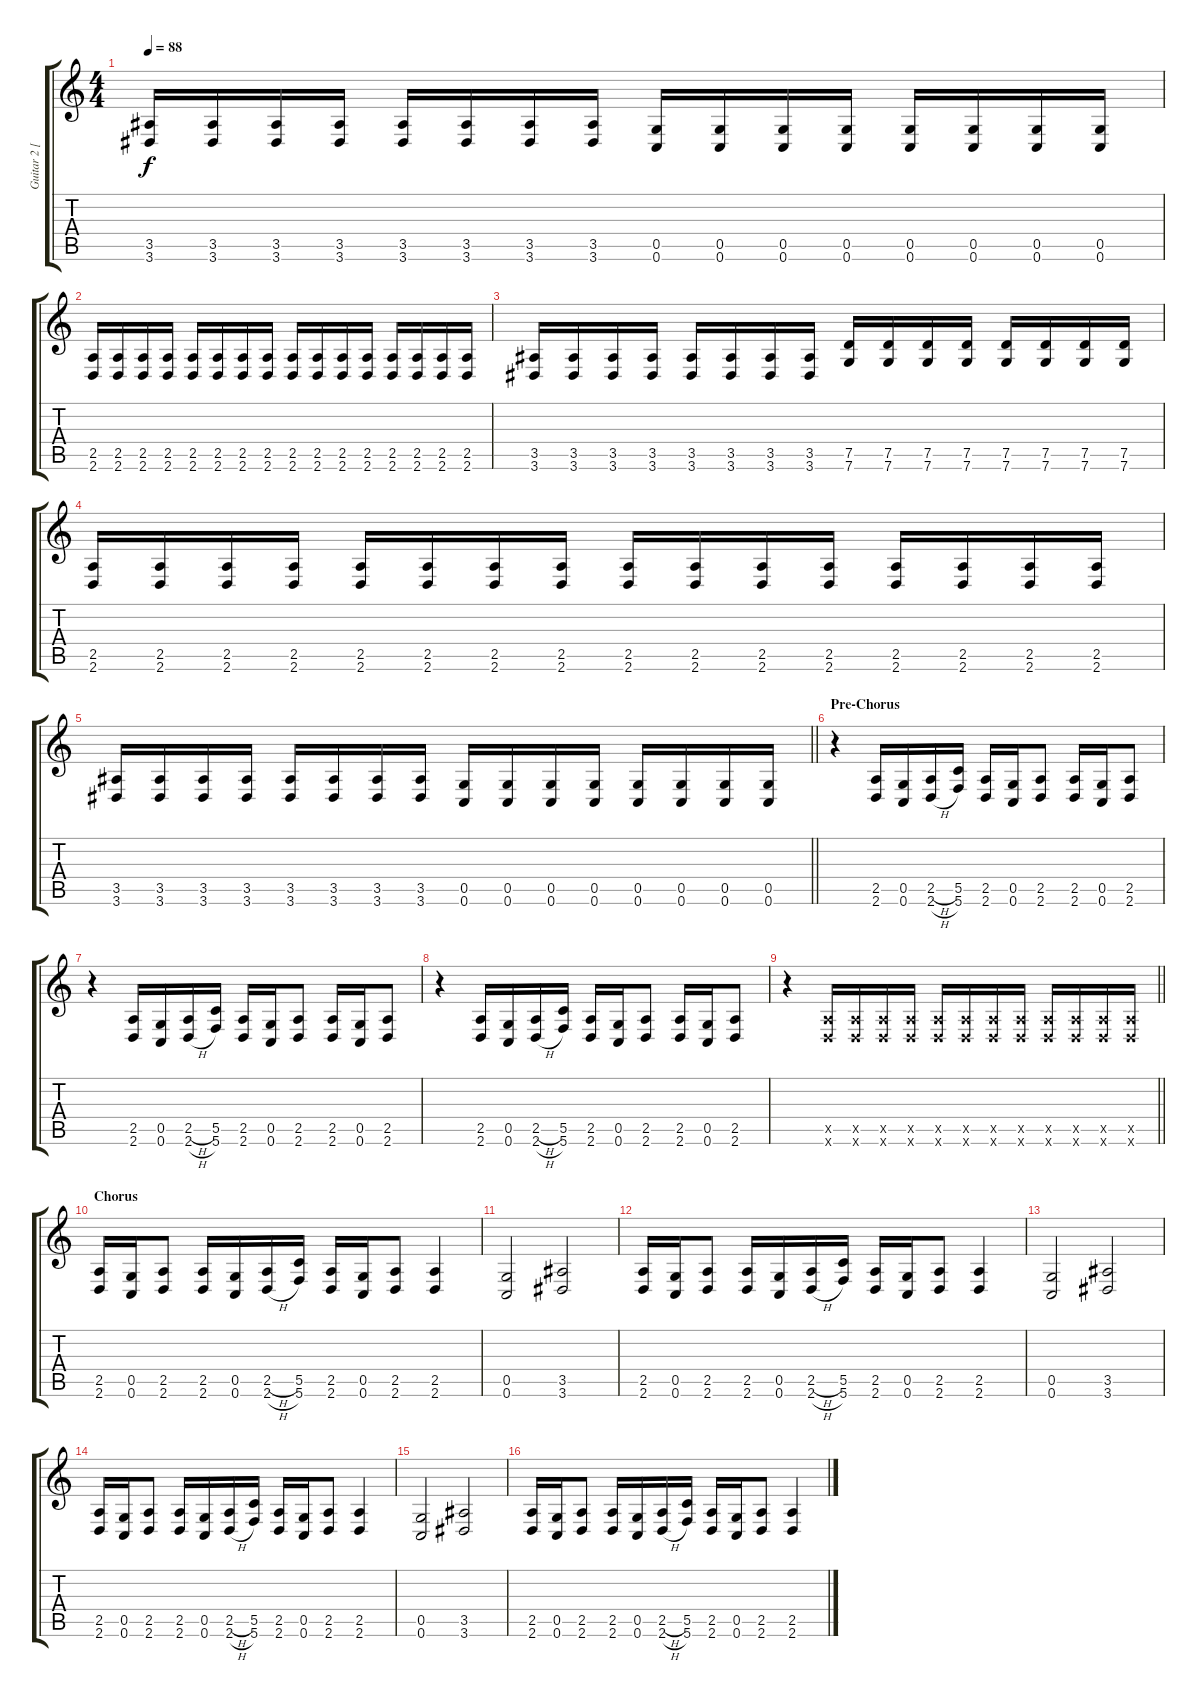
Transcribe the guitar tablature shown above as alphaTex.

\track ("Guitar 2 [Paul]" "Guitar 2 [") {instrument distortionguitar}
\staff {score tabs}
\tuning (D4 A3 F3 C3 G2 C2) {hide}
\ts (4 4)
\tempo 88
\clef g2
\ks c
(3.5 3.6).16{dy f} (3.5 3.6).16 (3.5 3.6).16 (3.5 3.6).16 (3.5 3.6).16 (3.5 3.6).16 (3.5 3.6).16 (3.5 3.6).16 (0.5 0.6).16 (0.5 0.6).16 (0.5 0.6).16 (0.5 0.6).16 (0.5 0.6).16 (0.5 0.6).16 (0.5 0.6).16 (0.5 0.6).16 |
(2.5 2.6).16{instrument overdrivenguitar} (2.5 2.6).16 (2.5 2.6).16 (2.5 2.6).16 (2.5 2.6).16 (2.5 2.6).16 (2.5 2.6).16 (2.5 2.6).16 (2.5 2.6).16 (2.5 2.6).16 (2.5 2.6).16 (2.5 2.6).16 (2.5 2.6).16 (2.5 2.6).16 (2.5 2.6).16 (2.5 2.6).16 |
(3.5 3.6).16 (3.5 3.6).16 (3.5 3.6).16 (3.5 3.6).16 (3.5 3.6).16 (3.5 3.6).16 (3.5 3.6).16 (3.5 3.6).16 (7.5 7.6).16 (7.5 7.6).16 (7.5 7.6).16 (7.5 7.6).16 (7.5 7.6).16 (7.5 7.6).16 (7.5 7.6).16 (7.5 7.6).16 |
(2.5 2.6).16 (2.5 2.6).16 (2.5 2.6).16 (2.5 2.6).16 (2.5 2.6).16 (2.5 2.6).16 (2.5 2.6).16 (2.5 2.6).16 (2.5 2.6).16 (2.5 2.6).16 (2.5 2.6).16 (2.5 2.6).16 (2.5 2.6).16 (2.5 2.6).16 (2.5 2.6).16 (2.5 2.6).16 |
\barLineRight lightlight
(3.5 3.6).16 (3.5 3.6).16 (3.5 3.6).16 (3.5 3.6).16 (3.5 3.6).16 (3.5 3.6).16 (3.5 3.6).16 (3.5 3.6).16 (0.5 0.6).16 (0.5 0.6).16 (0.5 0.6).16 (0.5 0.6).16 (0.5 0.6).16 (0.5 0.6).16 (0.5 0.6).16 (0.5 0.6).16 |
\section ("" "Pre-Chorus")
r.4{volume 14 balance 0 instrument distortionguitar} (2.5 2.6).16 (0.5 0.6).16 (2.5{h} 2.6{h}).16 (5.5 5.6).16 (2.5 2.6).16 (0.5 0.6).16 (2.5 2.6).8 (2.5 2.6).16 (0.5 0.6).16 (2.5 2.6).8 |
r.4 (2.5 2.6).16 (0.5 0.6).16 (2.5{h} 2.6{h}).16 (5.5 5.6).16 (2.5 2.6).16 (0.5 0.6).16 (2.5 2.6).8 (2.5 2.6).16 (0.5 0.6).16 (2.5 2.6).8 |
r.4 (2.5 2.6).16 (0.5 0.6).16 (2.5{h} 2.6{h}).16 (5.5 5.6).16 (2.5 2.6).16 (0.5 0.6).16 (2.5 2.6).8 (2.5 2.6).16 (0.5 0.6).16 (2.5 2.6).8 |
\barLineRight lightlight
r.4 (2.5{x} 2.6{x}).16 (2.5{x} 2.6{x}).16 (2.5{x} 2.6{x}).16 (2.5{x} 2.6{x}).16 (2.5{x} 2.6{x}).16 (2.5{x} 2.6{x}).16 (2.5{x} 2.6{x}).16 (2.5{x} 2.6{x}).16 (2.5{x} 2.6{x}).16 (2.5{x} 2.6{x}).16 (2.5{x} 2.6{x}).16 (2.5{x} 2.6{x}).16 |
\section ("" "Chorus")
(2.5 2.6).16 (0.5 0.6).16 (2.5 2.6).8 (2.5 2.6).16 (0.5 0.6).16 (2.5{h} 2.6{h}).16 (5.5 5.6).16 (2.5 2.6).16 (0.5 0.6).16 (2.5 2.6).8 (2.5 2.6).4 |
(0.5 0.6).2 (3.5 3.6).2 |
(2.5 2.6).16 (0.5 0.6).16 (2.5 2.6).8 (2.5 2.6).16 (0.5 0.6).16 (2.5{h} 2.6{h}).16 (5.5 5.6).16 (2.5 2.6).16 (0.5 0.6).16 (2.5 2.6).8 (2.5 2.6).4 |
(0.5 0.6).2 (3.5 3.6).2 |
(2.5 2.6).16 (0.5 0.6).16 (2.5 2.6).8 (2.5 2.6).16 (0.5 0.6).16 (2.5{h} 2.6{h}).16 (5.5 5.6).16 (2.5 2.6).16 (0.5 0.6).16 (2.5 2.6).8 (2.5 2.6).4 |
(0.5 0.6).2 (3.5 3.6).2 |
(2.5 2.6).16 (0.5 0.6).16 (2.5 2.6).8 (2.5 2.6).16 (0.5 0.6).16 (2.5{h} 2.6{h}).16 (5.5 5.6).16 (2.5 2.6).16 (0.5 0.6).16 (2.5 2.6).8 (2.5 2.6).4
